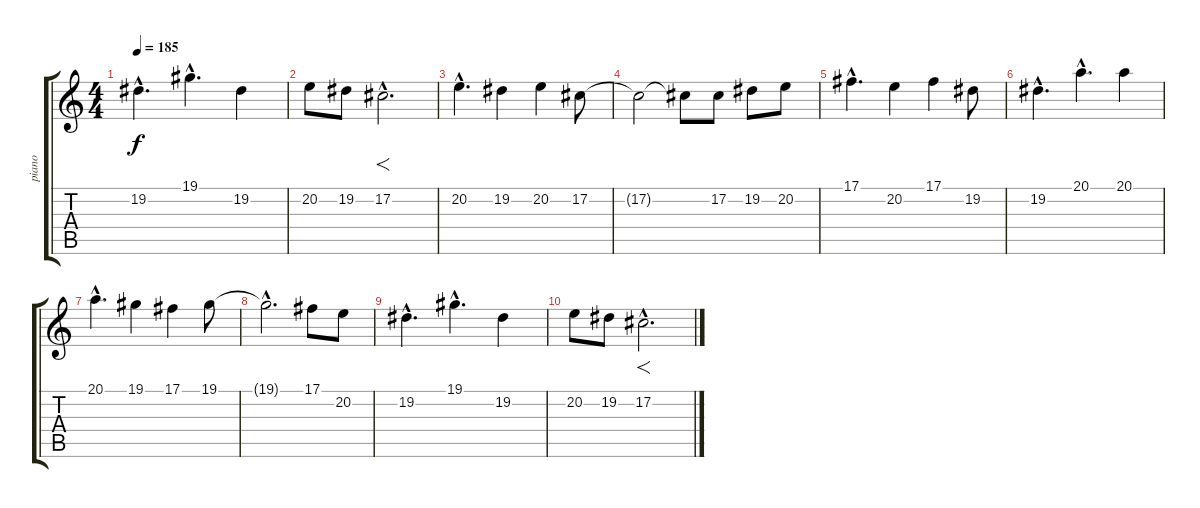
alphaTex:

\track ("piano" "piano") {instrument acousticgrandpiano}
\staff {score tabs}
\tuning (Db4 Ab3 E3 B2 Gb2 Db2) {hide}
\ts (4 4)
\tempo 185
\clef g2
\ks c
19.2{hac}.4{d dy f} 19.1{hac}.4{d} 19.2.4 |
20.2.8 19.2.8 17.2{hac}.2{f d} |
20.2{hac}.4{d} 19.2.4 20.2.4 17.2.8 |
17.2{t}.2 17.2{t}.8 17.2.8 19.2.8 20.2.8 |
17.1{hac}.4{d} 20.2.4 17.1.4 19.2.8 |
19.2{hac}.4{d} 20.1{hac}.4{d} 20.1.4 |
20.1{hac}.4{d} 19.1.4 17.1.4 19.1.8 |
19.1{hac t}.2{d} 17.1.8 20.2.8 |
19.2{hac}.4{d} 19.1{hac}.4{d} 19.2.4 |
20.2.8 19.2.8 17.2{hac}.2{f d}
